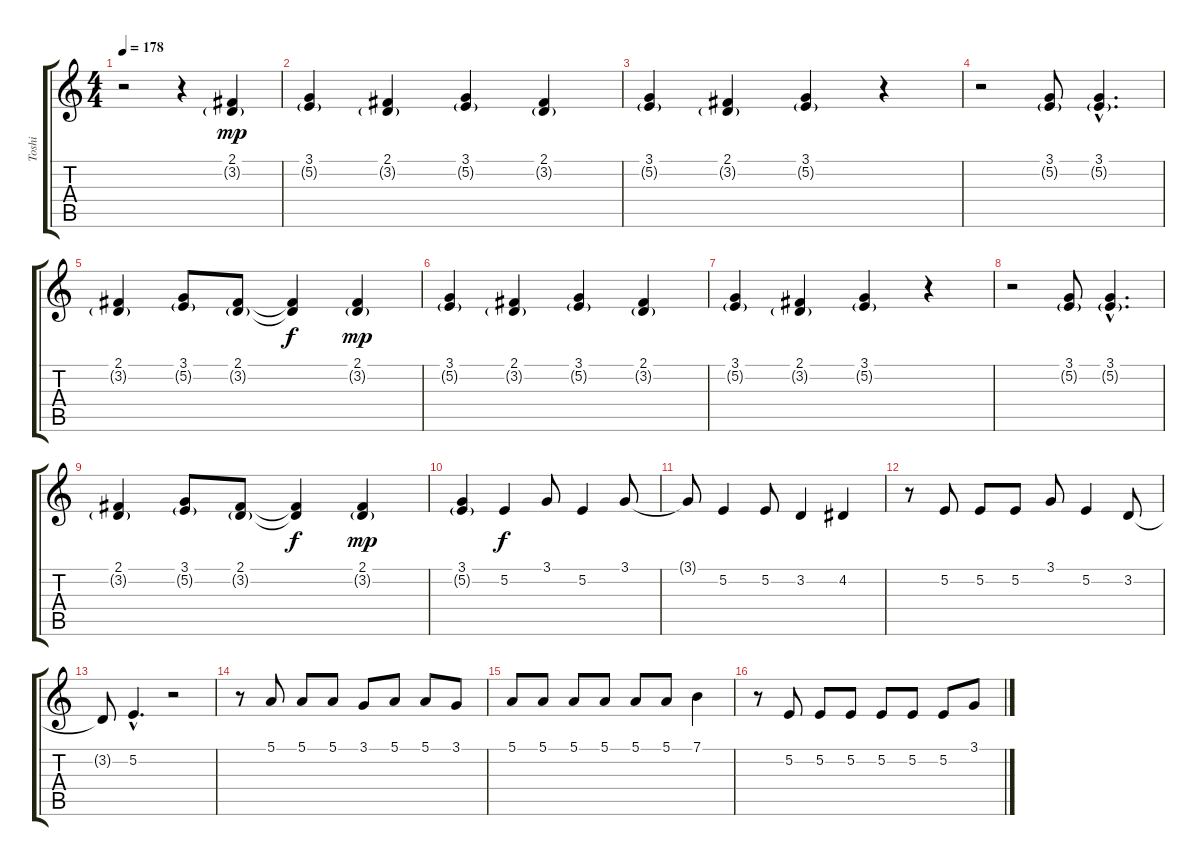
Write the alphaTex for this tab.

\track ("Toshi" "Toshi") {instrument trumpet}
\staff {score tabs}
\tuning (E4 B3 G3 D3 A2 E2) {hide}
\ts (4 4)
\tempo 178
\clef g2
\ks c
r.2{dy mp instrument trumpet} r.4 (2.1 3.2{g}).4 |
(3.1 5.2{g}).4 (2.1 3.2{g}).4{volume 10} (3.1 5.2{g}).4 (2.1 3.2{g}).4{volume 7} |
(3.1 5.2{g}).4 (2.1 3.2{g}).4{volume 4} (3.1 5.2{g}).4 r.4 |
r.2 (3.1 5.2{g}).8{volume 13} (3.1{hac} 5.2{g hac}).4{d} |
(2.1 3.2{g}).4 (3.1 5.2{g}).8 (2.1 3.2{g}).8 (2.1{t} 3.2{t}).4{dy f} (2.1 3.2{g}).4{dy mp} |
(3.1 5.2{g}).4 (2.1 3.2{g}).4{volume 10} (3.1 5.2{g}).4 (2.1 3.2{g}).4{volume 7} |
(3.1 5.2{g}).4 (2.1 3.2{g}).4{volume 4} (3.1 5.2{g}).4 r.4 |
r.2{volume 13} (3.1 5.2{g}).8 (3.1{hac} 5.2{g hac}).4{d} |
(2.1 3.2{g}).4 (3.1 5.2{g}).8 (2.1 3.2{g}).8 (2.1{t} 3.2{t}).4{dy f} (2.1 3.2{g}).4{dy mp} |
(3.1 5.2{g}).4 5.2.4{dy f} 3.1.8 5.2.4 3.1.8 |
3.1{t}.8 5.2.4 5.2.8 3.2.4 4.2.4 |
r.8 5.2.8 5.2.8 5.2.8 3.1.8 5.2.4 3.2.8 |
3.2{t}.8 5.2{hac}.4{d} r.2 |
r.8 5.1.8 5.1.8 5.1.8 3.1.8 5.1.8 5.1.8 3.1.8 |
5.1.8 5.1.8 5.1.8 5.1.8 5.1.8 5.1.8 7.1.4 |
r.8 5.2.8 5.2.8 5.2.8 5.2.8 5.2.8 5.2.8 3.1.8
